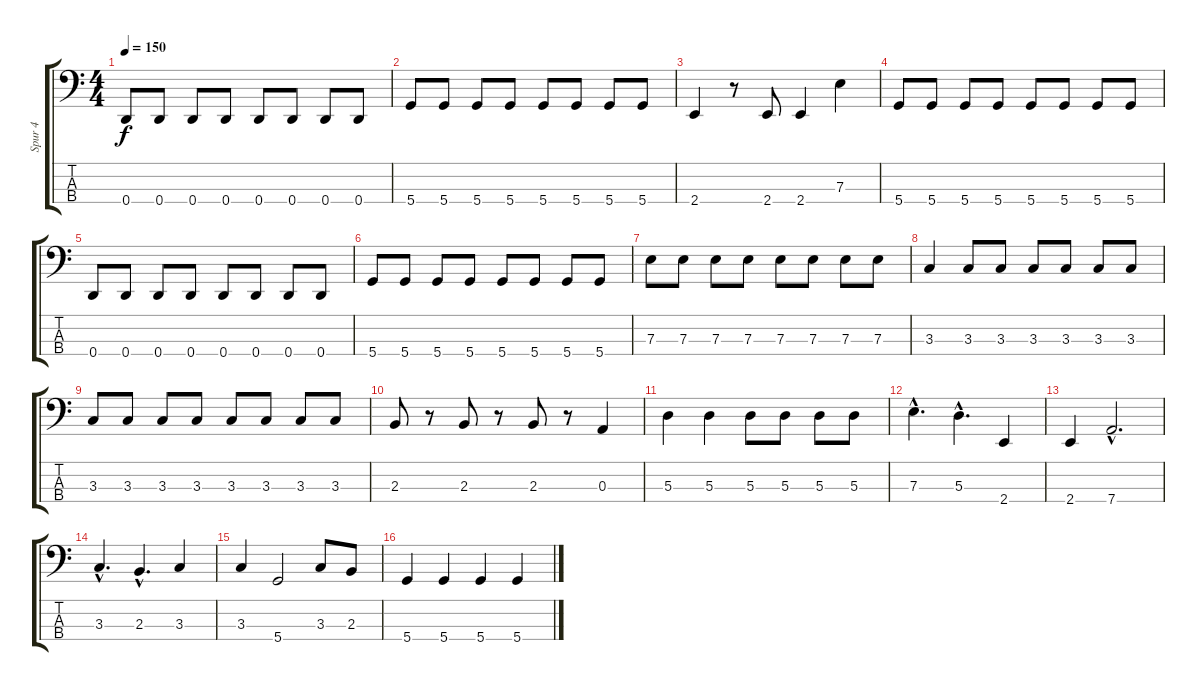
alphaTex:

\track ("Spur 4" "Spur 4") {instrument electricbassfinger}
\staff {score tabs}
\tuning (G2 D2 A1 D1) {hide}
\ts (4 4)
\tempo 150
\clef f4
\ks c
0.4.8{dy f} 0.4.8 0.4.8 0.4.8 0.4.8 0.4.8 0.4.8 0.4.8 |
5.4.8 5.4.8 5.4.8 5.4.8 5.4.8 5.4.8 5.4.8 5.4.8 |
2.4.4 r.8 2.4.8 2.4.4 7.3.4 |
5.4.8 5.4.8 5.4.8 5.4.8 5.4.8 5.4.8 5.4.8 5.4.8 |
0.4.8 0.4.8 0.4.8 0.4.8 0.4.8 0.4.8 0.4.8 0.4.8 |
5.4.8 5.4.8 5.4.8 5.4.8 5.4.8 5.4.8 5.4.8 5.4.8 |
7.3.8 7.3.8 7.3.8 7.3.8 7.3.8 7.3.8 7.3.8 7.3.8 |
3.3.4 3.3.8 3.3.8 3.3.8 3.3.8 3.3.8 3.3.8 |
3.3.8 3.3.8 3.3.8 3.3.8 3.3.8 3.3.8 3.3.8 3.3.8 |
2.3.8 r.8 2.3.8 r.8 2.3.8 r.8 0.3.4 |
5.3.4 5.3.4 5.3.8 5.3.8 5.3.8 5.3.8 |
7.3{hac}.4{d} 5.3{hac}.4{d} 2.4.4 |
2.4.4 7.4{hac}.2{d} |
3.3{hac}.4{d} 2.3{hac}.4{d} 3.3.4 |
3.3.4 5.4.2 3.3.8 2.3.8 |
5.4.4 5.4.4 5.4.4 5.4.4
